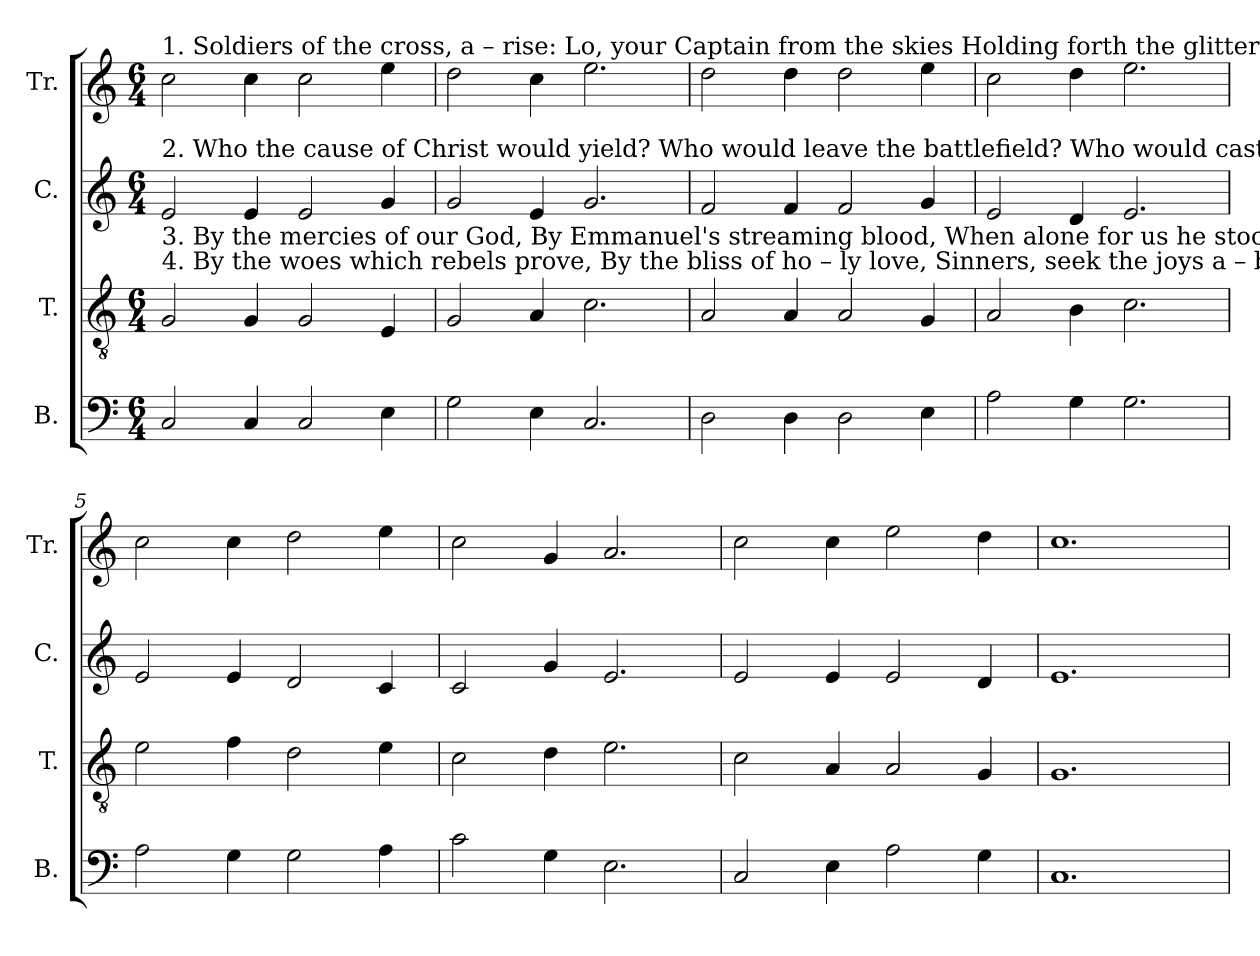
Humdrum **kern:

**kern	**kern	**kern	**kern
*part4	*part3	*part2	*part1
*staff4	*staff3	*staff2	*staff1
*I"B.	*I"T.	*I"C.	*I"Tr.
*I'B.	*I'T.	*I'C.	*I'Tr.
*clefF4	*clefGv2	*clefG2	*clefG2
*k[]	*k[]	*k[]	*k[]
*M6/4	*M6/4	*M6/4	*M6/4
*MM150	*MM150	*MM150	*MM150
=1	=1	=1	=1
!	!	!	!LO:TX:a:t=1. Soldiers  of   the  cross, a – rise&colon;    Lo, your Captain from the skies       Holding forth the glittering prize,   Calls  to  vic  – to  –  ry&colon;
!	!	!LO:TX:a:t=2. Who the cause of Christ would yield?  Who would leave the battlefield? Who would cast away his shield?  Let  him  basely   go&colon;	!
!	!	!LO:TX:b:t=3.  By   the  mercies   of  our  God,   By Emmanuel's streaming blood,  When   alone  for   us  he   stood,     Ne'er give up the strife&colon;	!
!	!LO:TX:a:t=4. By the woes which rebels prove,    By  the  bliss  of   ho – ly   love,    Sinners,  seek  the  joys  a – bove;     Sinners,  turn  and  live&colon;	!	!
2C/	2G/	2e/	2cc\
4C/	4G/	4e/	4cc\
2C/	2G/	2e/	2cc\
4E\	4E/	4g/	4ee\
=2	=2	=2	=2
2G\	2G/	2g/	2dd\
4E\	4A/	4e/	4cc\
2.C/	2.c\	2.g/	2.ee\
=3	=3	=3	=3
2D\	2A/	2f/	2dd\
4D\	4A/	4f/	4dd\
2D\	2A/	2f/	2dd\
4E\	4G/	4g/	4ee\
=4	=4	=4	=4
2A\	2A/	2e/	2cc\
4G\	4B\	4d/	4dd\
2.G\	2.c\	2.e/	2.ee\
=5	=5	=5	=5
2A\	2e\	2e/	2cc\
4G\	4f\	4e/	4cc\
2G\	2d\	2d/	2dd\
4A\	4e\	4c/	4ee\
=6	=6	=6	=6
2c\	2c\	2c/	2cc\
4G\	4d\	4g/	4g/
2.E\	2.e\	2.e/	2.a/
=7	=7	=7	=7
2C/	2c\	2e/	2cc\
4E\	4A/	4e/	4cc\
2A\	2A/	2e/	2ee\
4G\	4G/	4d/	4dd\
=8	=8	=8	=8
1.C	1.G	1.e	1.cc
=	=	=	=
*-	*-	*-	*-
